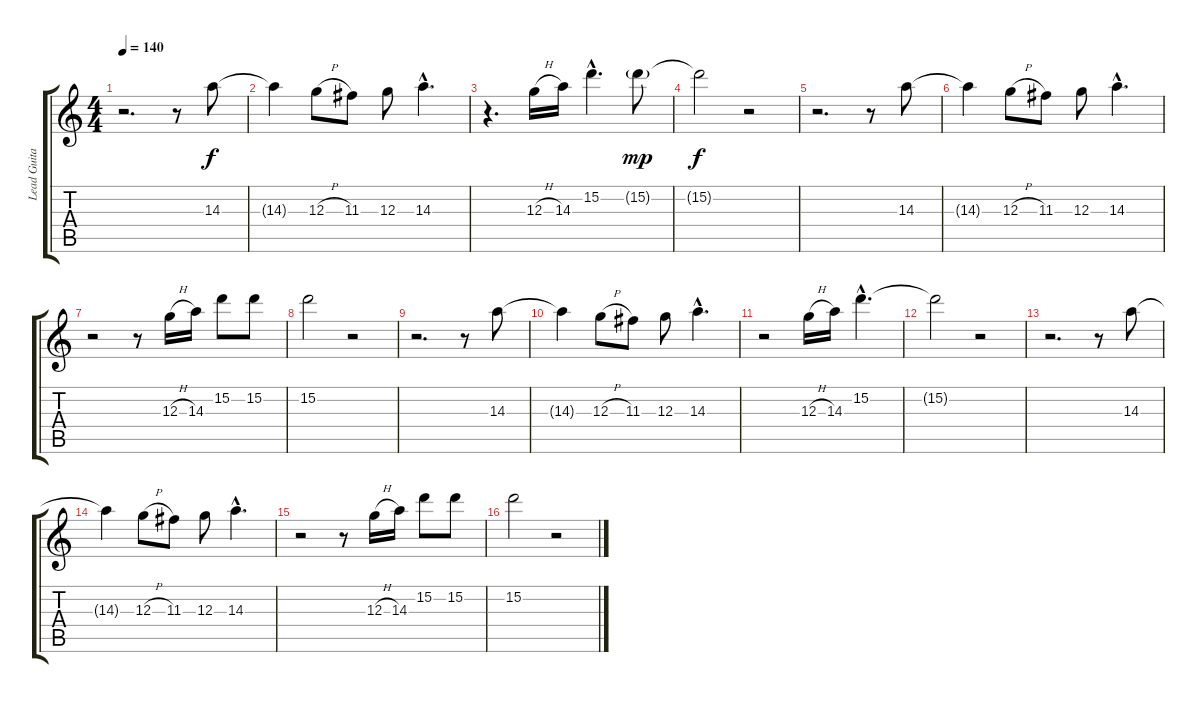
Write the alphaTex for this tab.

\track ("Lead Guitar" "Lead Guita") {instrument overdrivenguitar}
\staff {score tabs}
\tuning (E4 B3 G3 D3 A2 E2) {hide}
\ts (4 4)
\tempo 140
\clef g2
\ks c
r.2{d dy f} r.8 14.3.8 |
14.3{t}.4 12.3{h}.8 11.3.8 12.3.8 14.3{hac}.4{d} |
r.4{d} 12.3{h}.16 14.3.16 15.2{hac}.4{d} 15.2{g}.8{dy mp} |
15.2{t}.2{dy f} r.2 |
r.2{d} r.8 14.3.8 |
14.3{t}.4 12.3{h}.8 11.3.8 12.3.8 14.3{hac}.4{d} |
r.2 r.8 12.3{h}.16 14.3.16 15.2.8 15.2.8 |
15.2.2 r.2 |
r.2{d volume 10} r.8 14.3.8 |
14.3{t}.4 12.3{h}.8 11.3.8 12.3.8 14.3{hac}.4{d} |
r.2{volume 8} 12.3{h}.16 14.3.16 15.2{hac}.4{d} |
15.2{t}.2 r.2 |
r.2{d volume 4} r.8 14.3.8 |
14.3{t}.4 12.3{h}.8 11.3.8 12.3.8 14.3{hac}.4{d} |
r.2{volume 0} r.8 12.3{h}.16 14.3.16 15.2.8 15.2.8 |
15.2.2 r.2
